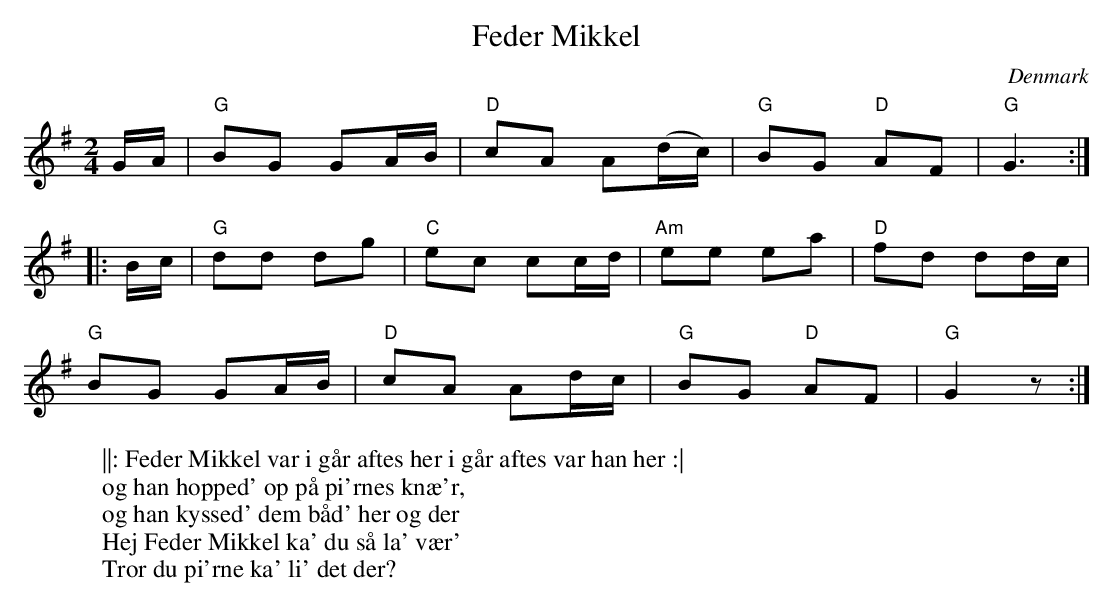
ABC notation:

X:1
T: Feder Mikkel
L:1/8
M:2/4
O:Denmark
K:G major
M: 2/4
L: 1/8
G/2A/2|"G" BG GA/2B/2 |"D" cA A(d/2c/2)|"G" BG "D" AF|"G" G3:|
|:B/2c/2|"G" dd dg|"C" ec cc/2d/2|"Am" ee ea|"D" fd dd/2c/2|
"G" BG GA/2B/2|"D" cA Ad/2c/2|"G"BG "D"AF|"G"G2 z:|
W:||: Feder Mikkel var i går aftes her i går aftes var han her :|
W:og han hopped' op på pi'rnes knæ'r,
W:og han kyssed' dem båd' her og der
W:Hej Feder Mikkel ka' du så la' vær'
W:Tror du pi'rne ka' li' det der?
